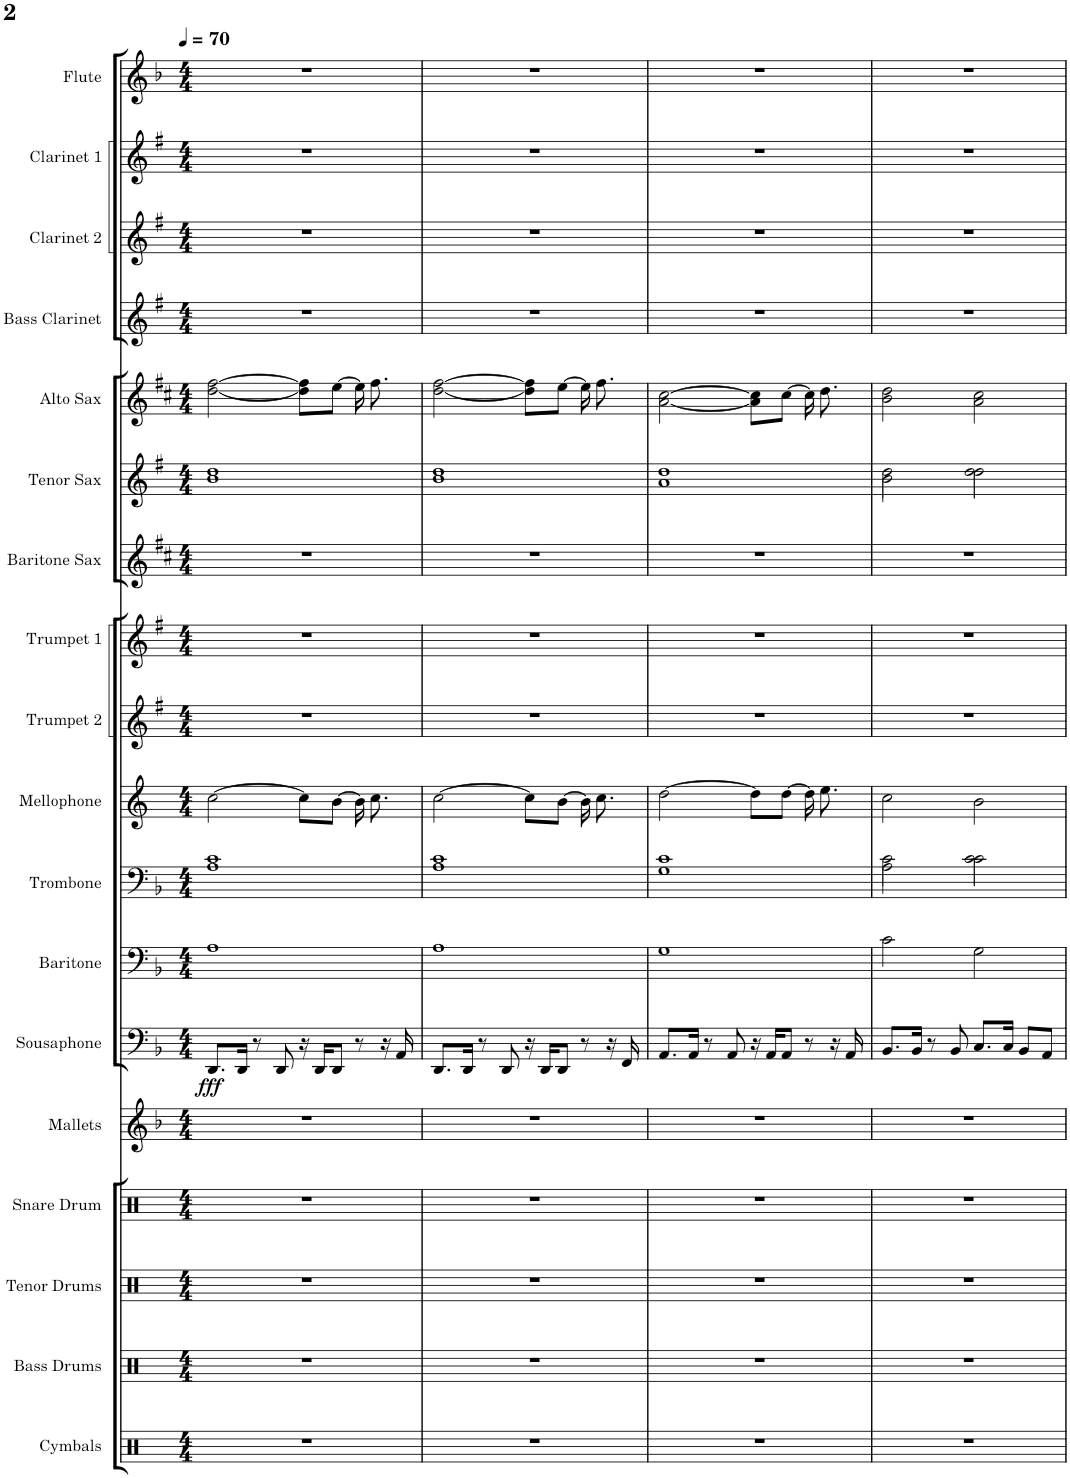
**kern	**kern	**kern	**kern	**kern	**kern	**dynam	**kern	**kern	**kern	**kern	**kern	**kern	**kern	**kern	**kern	**kern	**kern	**kern
*part18	*part17	*part16	*part15	*part14	*part13	*part13	*part12	*part11	*part10	*part9	*part8	*part7	*part6	*part5	*part4	*part3	*part2	*part1
*staff18	*staff17	*staff16	*staff15	*staff14	*staff13	*staff13	*staff12	*staff11	*staff10	*staff9	*staff8	*staff7	*staff6	*staff5	*staff4	*staff3	*staff2	*staff1
*I"Cymbals	*I"Bass Drums	*I"Tenor Drums	*I"Snare Drum	*I"Mallets	*I"Sousaphone	*	*I"Baritone	*I"Trombone	*I"Mellophone	*I"Trumpet 2	*I"Trumpet 1	*I"Baritone Sax	*I"Tenor Sax	*I"Alto Sax	*I"Bass Clarinet	*I"Clarinet 2	*I"Clarinet 1	*I"Flute
*I'Cym.	*I'B.D.	*I'T.D.	*I'S.D.	*I'Mlts.	*I'Sphn.	*	*I'Btn.	*I'Tbn.	*I'Mph.	*I'Tpt. 2	*I'Tpt. 1	*I'Bar. Sax.	*I'T. Sax.	*I'A. Sax.	*I'B. Cl.	*I'Cl. 2	*I'Cl. 1	*I'Fl.
*clefX	*clefX	*clefX	*clefX	*clefG2	*clefF4	*	*clefF4	*clefF4	*clefG2	*clefG2	*clefG2	*clefG2	*clefG2	*clefG2	*clefG2	*clefG2	*clefG2	*clefG2
*	*	*	*	*Trd-7c-12	*	*	*Trd4c7	*	*Trd4c7	*Trd1c2	*Trd1c2	*Trd12c21	*Trd8c14	*Trd5c9	*Trd8c14	*Trd1c2	*Trd1c2	*
*k[]	*k[]	*k[]	*k[]	*k[b-]	*k[b-]	*	*k[b-]	*k[b-]	*k[]	*k[f#]	*k[f#]	*k[f#c#]	*k[f#]	*k[f#c#]	*k[f#]	*k[f#]	*k[f#]	*k[b-]
*M4/4	*M4/4	*M4/4	*M4/4	*M4/4	*M4/4	*	*M4/4	*M4/4	*M4/4	*M4/4	*M4/4	*M4/4	*M4/4	*M4/4	*M4/4	*M4/4	*M4/4	*M4/4
*MM70	*MM70	*MM70	*MM70	*MM70	*MM70	*	*MM70	*MM70	*MM70	*MM70	*MM70	*MM70	*MM70	*MM70	*MM70	*MM70	*MM70	*MM70
=1	=1	=1	=1	=1	=1	=1	=1	=1	=1	=1	=1	=1	=1	=1	=1	=1	=1	=1
*	*	*	*	*	*	*	*	*^	*	*	*	*	*^	*	*	*	*	*
!	!	!	!	!	!	!LO:DY:b	!	!	!	!	!	!	!	!	!	!	!	!	!	!
1r	1r	1r	1r	1r	8.DD/L	fff	1A	1A	1c	[>2cc\	1r	1r	1r	1b	1dd	[2dd\ [2ff#\	1r	1r	1r	1r
.	.	.	.	.	16DD/Jk	.	.	.	.	.	.	.	.	.	.	.	.	.	.	.
.	.	.	.	.	8r	.	.	.	.	.	.	.	.	.	.	.	.	.	.	.
.	.	.	.	.	8DD/	.	.	.	.	.	.	.	.	.	.	.	.	.	.	.
.	.	.	.	.	16r	.	.	.	.	8cc\L]	.	.	.	.	.	8dd\] 8ff#\]L	.	.	.	.
.	.	.	.	.	16DD/KL	.	.	.	.	.	.	.	.	.	.	.	.	.	.	.
.	.	.	.	.	8DD/J	.	.	.	.	[>8b\J	.	.	.	.	.	[>8ee\J	.	.	.	.
.	.	.	.	.	8r	.	.	.	.	16b\]	.	.	.	.	.	16ee\]	.	.	.	.
.	.	.	.	.	.	.	.	.	.	8.cc\	.	.	.	.	.	8.ff#\	.	.	.	.
.	.	.	.	.	16r	.	.	.	.	.	.	.	.	.	.	.	.	.	.	.
.	.	.	.	.	16AA/	.	.	.	.	.	.	.	.	.	.	.	.	.	.	.
=2	=2	=2	=2	=2	=2	=2	=2	=2	=2	=2	=2	=2	=2	=2	=2	=2	=2	=2	=2	=2
1r	1r	1r	1r	1r	8.DD/L	.	1A	1A	1c	[>2cc\	1r	1r	1r	1b	1dd	[2dd\ [2ff#\	1r	1r	1r	1r
.	.	.	.	.	16DD/Jk	.	.	.	.	.	.	.	.	.	.	.	.	.	.	.
.	.	.	.	.	8r	.	.	.	.	.	.	.	.	.	.	.	.	.	.	.
.	.	.	.	.	8DD/	.	.	.	.	.	.	.	.	.	.	.	.	.	.	.
.	.	.	.	.	16r	.	.	.	.	8cc\L]	.	.	.	.	.	8dd\] 8ff#\]L	.	.	.	.
.	.	.	.	.	16DD/KL	.	.	.	.	.	.	.	.	.	.	.	.	.	.	.
.	.	.	.	.	8DD/J	.	.	.	.	[>8b\J	.	.	.	.	.	[>8ee\J	.	.	.	.
.	.	.	.	.	8r	.	.	.	.	16b\]	.	.	.	.	.	16ee\]	.	.	.	.
.	.	.	.	.	.	.	.	.	.	8.cc\	.	.	.	.	.	8.ff#\	.	.	.	.
.	.	.	.	.	16r	.	.	.	.	.	.	.	.	.	.	.	.	.	.	.
.	.	.	.	.	16FF/	.	.	.	.	.	.	.	.	.	.	.	.	.	.	.
=3	=3	=3	=3	=3	=3	=3	=3	=3	=3	=3	=3	=3	=3	=3	=3	=3	=3	=3	=3	=3
1r	1r	1r	1r	1r	8.AA/L	.	1G	1G	1c	[>2dd\	1r	1r	1r	1a	1dd	[2a\ [2cc#\	1r	1r	1r	1r
.	.	.	.	.	16AA/Jk	.	.	.	.	.	.	.	.	.	.	.	.	.	.	.
.	.	.	.	.	8r	.	.	.	.	.	.	.	.	.	.	.	.	.	.	.
.	.	.	.	.	8AA/	.	.	.	.	.	.	.	.	.	.	.	.	.	.	.
.	.	.	.	.	16r	.	.	.	.	8dd\L]	.	.	.	.	.	8a\] 8cc#\]L	.	.	.	.
.	.	.	.	.	16AA/KL	.	.	.	.	.	.	.	.	.	.	.	.	.	.	.
.	.	.	.	.	8AA/J	.	.	.	.	[>8dd\J	.	.	.	.	.	[>8cc#\J	.	.	.	.
.	.	.	.	.	8r	.	.	.	.	16dd\]	.	.	.	.	.	16cc#\]	.	.	.	.
.	.	.	.	.	.	.	.	.	.	8.ee\	.	.	.	.	.	8.dd\	.	.	.	.
.	.	.	.	.	16r	.	.	.	.	.	.	.	.	.	.	.	.	.	.	.
.	.	.	.	.	16AA/	.	.	.	.	.	.	.	.	.	.	.	.	.	.	.
=4	=4	=4	=4	=4	=4	=4	=4	=4	=4	=4	=4	=4	=4	=4	=4	=4	=4	=4	=4	=4
1r	1r	1r	1r	1r	8.BB-/L	.	2c\	2A\	2c\	2cc\	1r	1r	1r	2b\	2dd\	2b\ 2dd\	1r	1r	1r	1r
.	.	.	.	.	16BB-/Jk	.	.	.	.	.	.	.	.	.	.	.	.	.	.	.
.	.	.	.	.	8r	.	.	.	.	.	.	.	.	.	.	.	.	.	.	.
.	.	.	.	.	8BB-/	.	.	.	.	.	.	.	.	.	.	.	.	.	.	.
.	.	.	.	.	8.C/L	.	2G\	2c\	2c\	2b\	.	.	.	2dd\	2dd\	2a\ 2cc#\	.	.	.	.
.	.	.	.	.	16C/Jk	.	.	.	.	.	.	.	.	.	.	.	.	.	.	.
.	.	.	.	.	8BB-/L	.	.	.	.	.	.	.	.	.	.	.	.	.	.	.
.	.	.	.	.	8AA/J	.	.	.	.	.	.	.	.	.	.	.	.	.	.	.
*	*	*	*	*	*	*	*	*v	*v	*	*	*	*	*v	*v	*	*	*	*	*
=	=	=	=	=	=	=	=	=	=	=	=	=	=	=	=	=	=	=
*-	*-	*-	*-	*-	*-	*-	*-	*-	*-	*-	*-	*-	*-	*-	*-	*-	*-	*-
